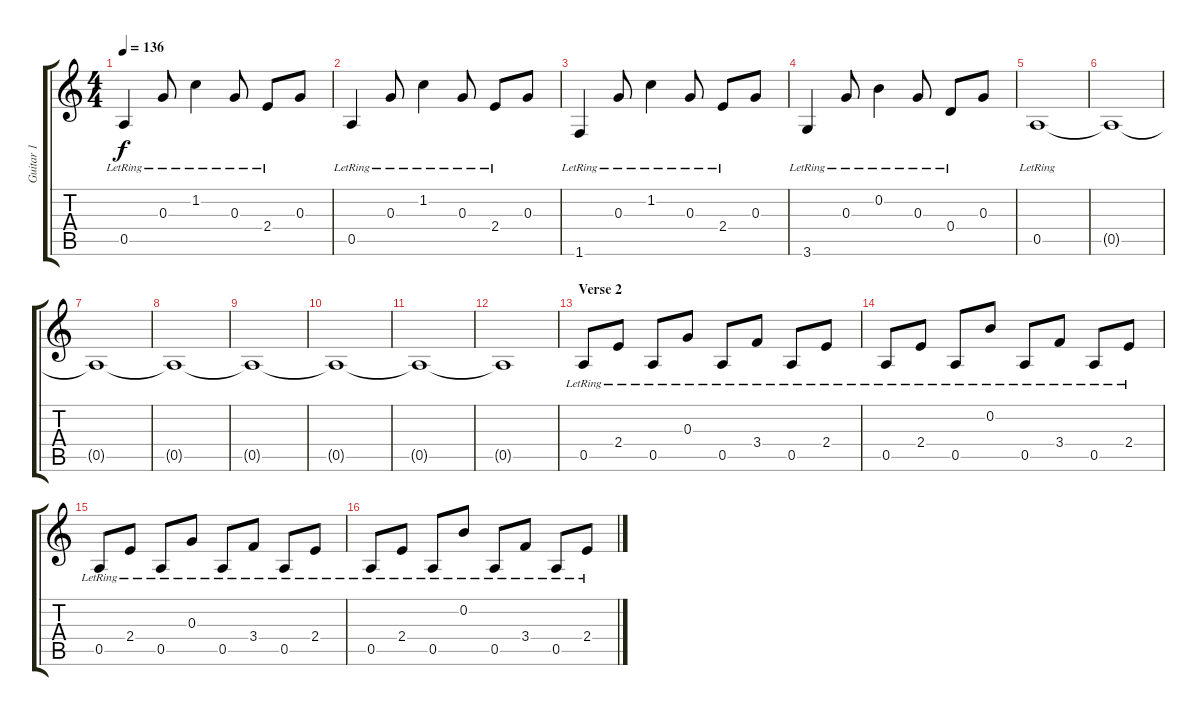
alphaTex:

\track ("Guitar 1" "Guitar 1") {instrument acousticguitarsteel}
\staff {score tabs}
\tuning (E4 B3 G3 D3 A2 E2) {hide}
\ts (4 4)
\tempo 136
\clef g2
\ks c
0.5{lr}.4{dy f} 0.3{lr}.8 1.2{lr}.4 0.3{lr}.8 2.4{lr}.8 0.3.8 |
0.5{lr}.4 0.3{lr}.8 1.2{lr}.4 0.3{lr}.8 2.4{lr}.8 0.3.8 |
1.6{lr}.4 0.3{lr}.8 1.2{lr}.4 0.3{lr}.8 2.4{lr}.8 0.3.8 |
3.6{lr}.4 0.3{lr}.8 0.2{lr}.4 0.3{lr}.8 0.4{lr}.8 0.3.8 |
0.5{lr}.1 |
0.5{t}.1 |
0.5{t}.1 |
0.5{t}.1 |
0.5{t}.1 |
0.5{t}.1 |
0.5{t}.1 |
0.5{t}.1 |
\section ("" "Verse 2")
0.5{lr}.8{volume 16} 2.4{lr}.8 0.5{lr}.8 0.3{lr}.8 0.5{lr}.8 3.4{lr}.8 0.5{lr}.8 2.4{lr}.8 |
0.5{lr}.8 2.4{lr}.8 0.5{lr}.8 0.2{lr}.8 0.5{lr}.8 3.4{lr}.8 0.5{lr}.8 2.4{lr}.8 |
0.5{lr}.8 2.4{lr}.8 0.5{lr}.8 0.3{lr}.8 0.5{lr}.8 3.4{lr}.8 0.5{lr}.8 2.4{lr}.8 |
0.5{lr}.8 2.4{lr}.8 0.5{lr}.8 0.2{lr}.8 0.5{lr}.8 3.4{lr}.8 0.5{lr}.8 2.4{lr}.8
